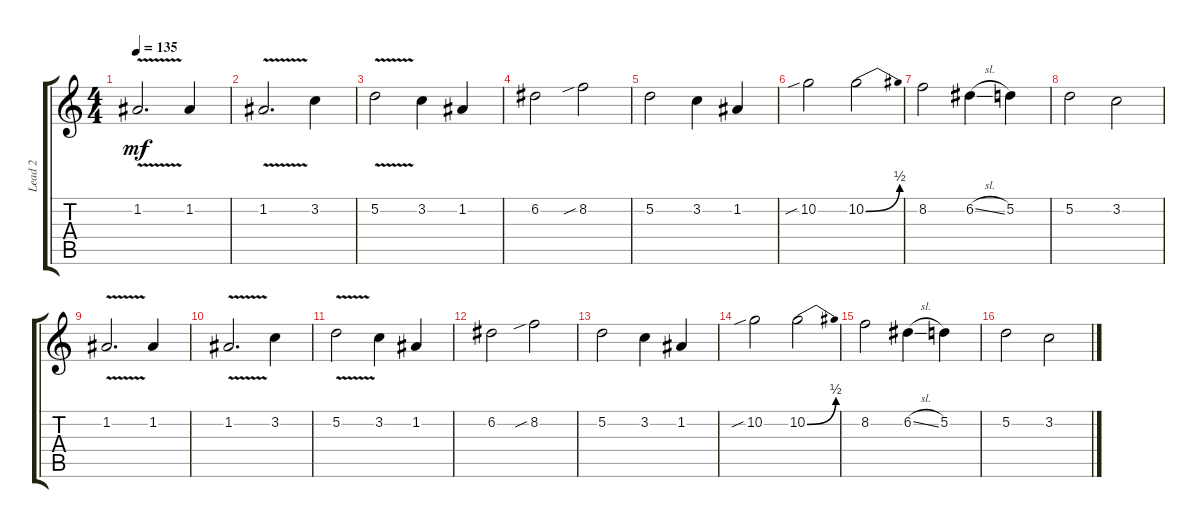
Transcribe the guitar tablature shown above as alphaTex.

\track ("Lead 2" "Lead 2") {instrument distortionguitar}
\staff {score tabs}
\tuning (D4 A3 F3 C3 G2 C2) {hide}
\ts (4 4)
\tempo 135
\clef g2
\ks c
1.2{v}.2{d dy mf} 1.2.4 |
1.2{v}.2{d} 3.2.4 |
5.2{v}.2 3.2.4 1.2.4 |
6.2.2 8.2{sib}.2 |
5.2.2 3.2.4 1.2.4 |
10.2{sib}.2 10.2{be (bend 0 0 60 2)}.2 |
8.2.2 6.2{sl}.4 5.2.4 |
5.2.2 3.2.2 |
1.2{v}.2{d} 1.2.4 |
1.2{v}.2{d} 3.2.4 |
5.2{v}.2 3.2.4 1.2.4 |
6.2.2 8.2{sib}.2 |
5.2.2 3.2.4 1.2.4 |
10.2{sib}.2 10.2{be (bend 0 0 60 2)}.2 |
8.2.2 6.2{sl}.4 5.2.4 |
5.2.2 3.2.2
